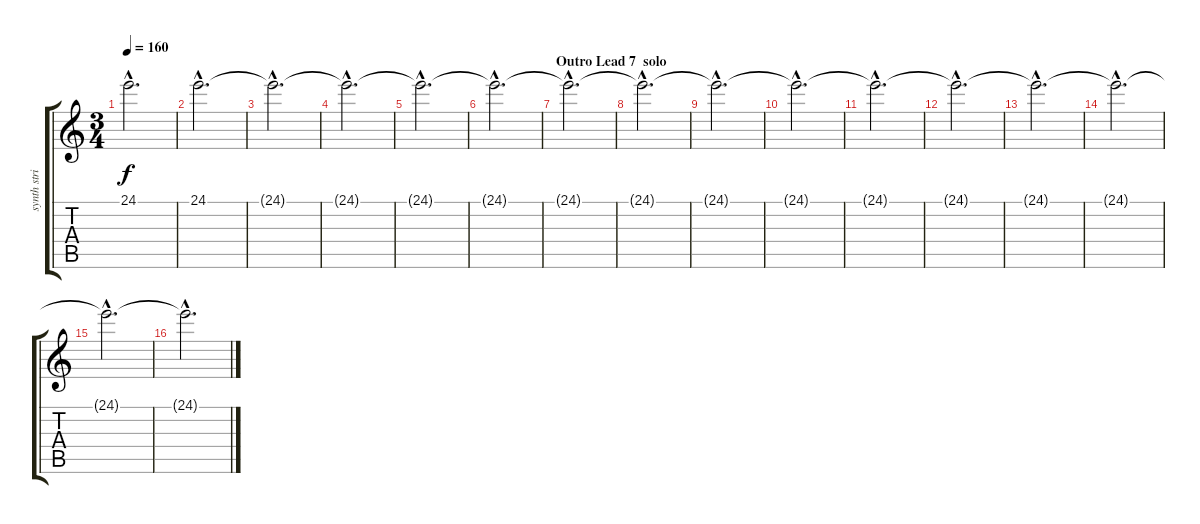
\track ("synth string" "synth stri") {instrument synthstrings1}
\staff {score tabs}
\tuning (E4 B3 G3 D3 A2 E2) {hide}
\ts (3 4)
\tempo 160
\clef g2
\ks c
24.1{hac t}.2{d dy f} |
24.1{hac}.2{d} |
24.1{hac t}.2{d} |
24.1{hac t}.2{d} |
24.1{hac t}.2{d} |
24.1{hac t}.2{d} |
\section ("" "Outro Lead 7  solo")
24.1{hac t}.2{d} |
24.1{hac t}.2{d} |
24.1{hac t}.2{d} |
24.1{hac t}.2{d} |
24.1{hac t}.2{d} |
24.1{hac t}.2{d} |
24.1{hac t}.2{d} |
24.1{hac t}.2{d} |
24.1{hac t}.2{d} |
24.1{hac t}.2{d}
